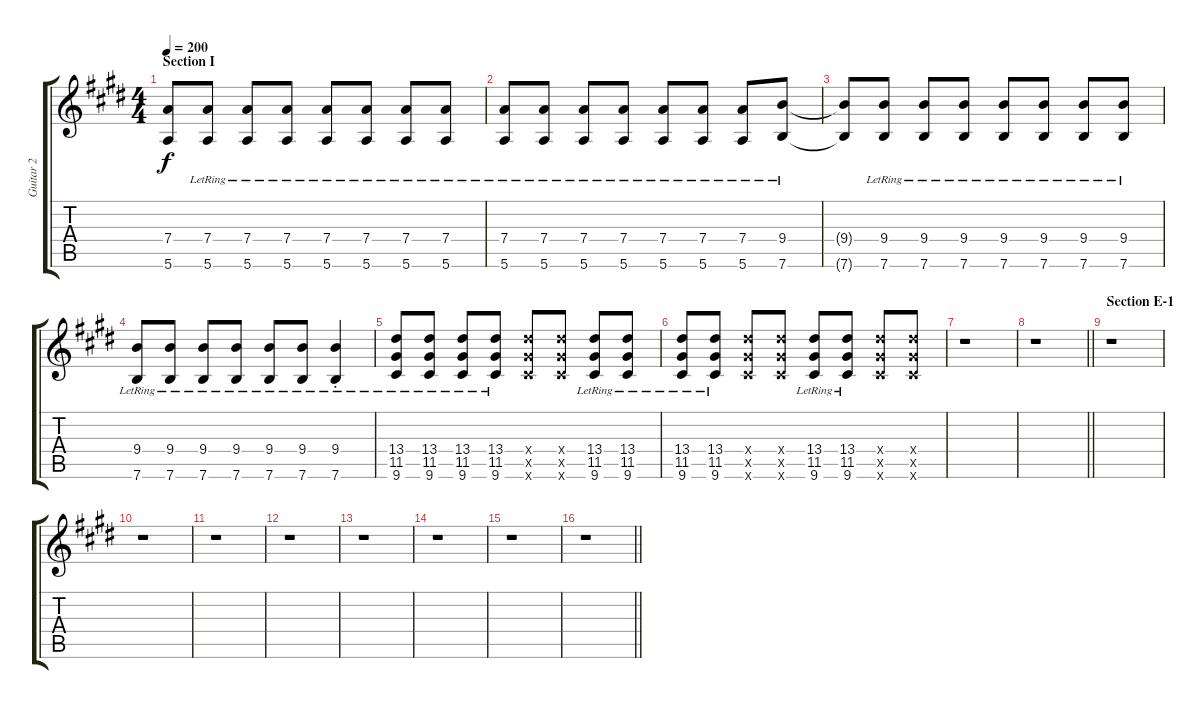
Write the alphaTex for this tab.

\track ("Guitar 2" "Guitar 2") {instrument acousticguitarnylon}
\staff {score tabs}
\tuning (E4 B3 G3 D3 A2 E2) {hide}
\ts (4 4)
\section ("" "Section I")
\tempo 200
\clef g2
\ks e
(7.4{t} 5.6{t}).8{dy f} (7.4{lr} 5.6{lr}).8 (7.4{lr} 5.6{lr}).8 (7.4{lr} 5.6{lr}).8 (7.4{lr} 5.6{lr}).8 (7.4{lr} 5.6{lr}).8 (7.4{lr} 5.6{lr}).8 (7.4{lr} 5.6{lr}).8 |
(7.4{lr} 5.6{lr}).8 (7.4{lr} 5.6{lr}).8 (7.4{lr} 5.6{lr}).8 (7.4{lr} 5.6{lr}).8 (7.4{lr} 5.6{lr}).8 (7.4{lr} 5.6{lr}).8 (7.4{lr} 5.6{lr}).8 (9.4{lr} 7.6{lr}).8 |
(9.4{t} 7.6{t}).8 (9.4{lr} 7.6{lr}).8 (9.4{lr} 7.6{lr}).8 (9.4{lr} 7.6{lr}).8 (9.4{lr} 7.6{lr}).8 (9.4{lr} 7.6{lr}).8 (9.4{lr} 7.6{lr}).8 (9.4{lr} 7.6{lr}).8 |
(9.4{lr} 7.6{lr}).8 (9.4{lr} 7.6{lr}).8 (9.4{lr} 7.6{lr}).8 (9.4{lr} 7.6{lr}).8 (9.4{lr} 7.6{lr}).8 (9.4{lr} 7.6{lr}).8 (9.4{lr} 7.6{st lr}).4 |
(13.4{lr} 11.5{lr} 9.6{lr}).8 (13.4{lr} 11.5{lr} 9.6{lr}).8 (13.4{lr} 11.5{lr} 9.6{lr}).8 (13.4{lr} 11.5{lr} 9.6{lr}).8 (13.4{x} 11.5{x} 9.6{x}).8 (13.4{x} 11.5{x} 9.6{x}).8 (13.4{lr} 11.5{lr} 9.6{lr}).8 (13.4{lr} 11.5{lr} 9.6{lr}).8 |
(13.4{lr} 11.5{lr} 9.6{lr}).8 (13.4{lr} 11.5{lr} 9.6{lr}).8 (13.4{x} 11.5{x} 9.6{x}).8 (13.4{x} 11.5{x} 9.6{x}).8 (13.4{lr} 11.5{lr} 9.6{lr}).8 (13.4{lr} 11.5{lr} 9.6{lr}).8 (13.4{x} 11.5{x} 9.6{x}).8 (13.4{x} 11.5{x} 9.6{x}).8 |
r.1 |
\barLineRight lightlight
r.1 |
\section ("" "Section E-1")
r.1 |
r.1 |
r.1 |
r.1 |
r.1 |
r.1 |
r.1 |
\barLineRight lightlight
r.1
